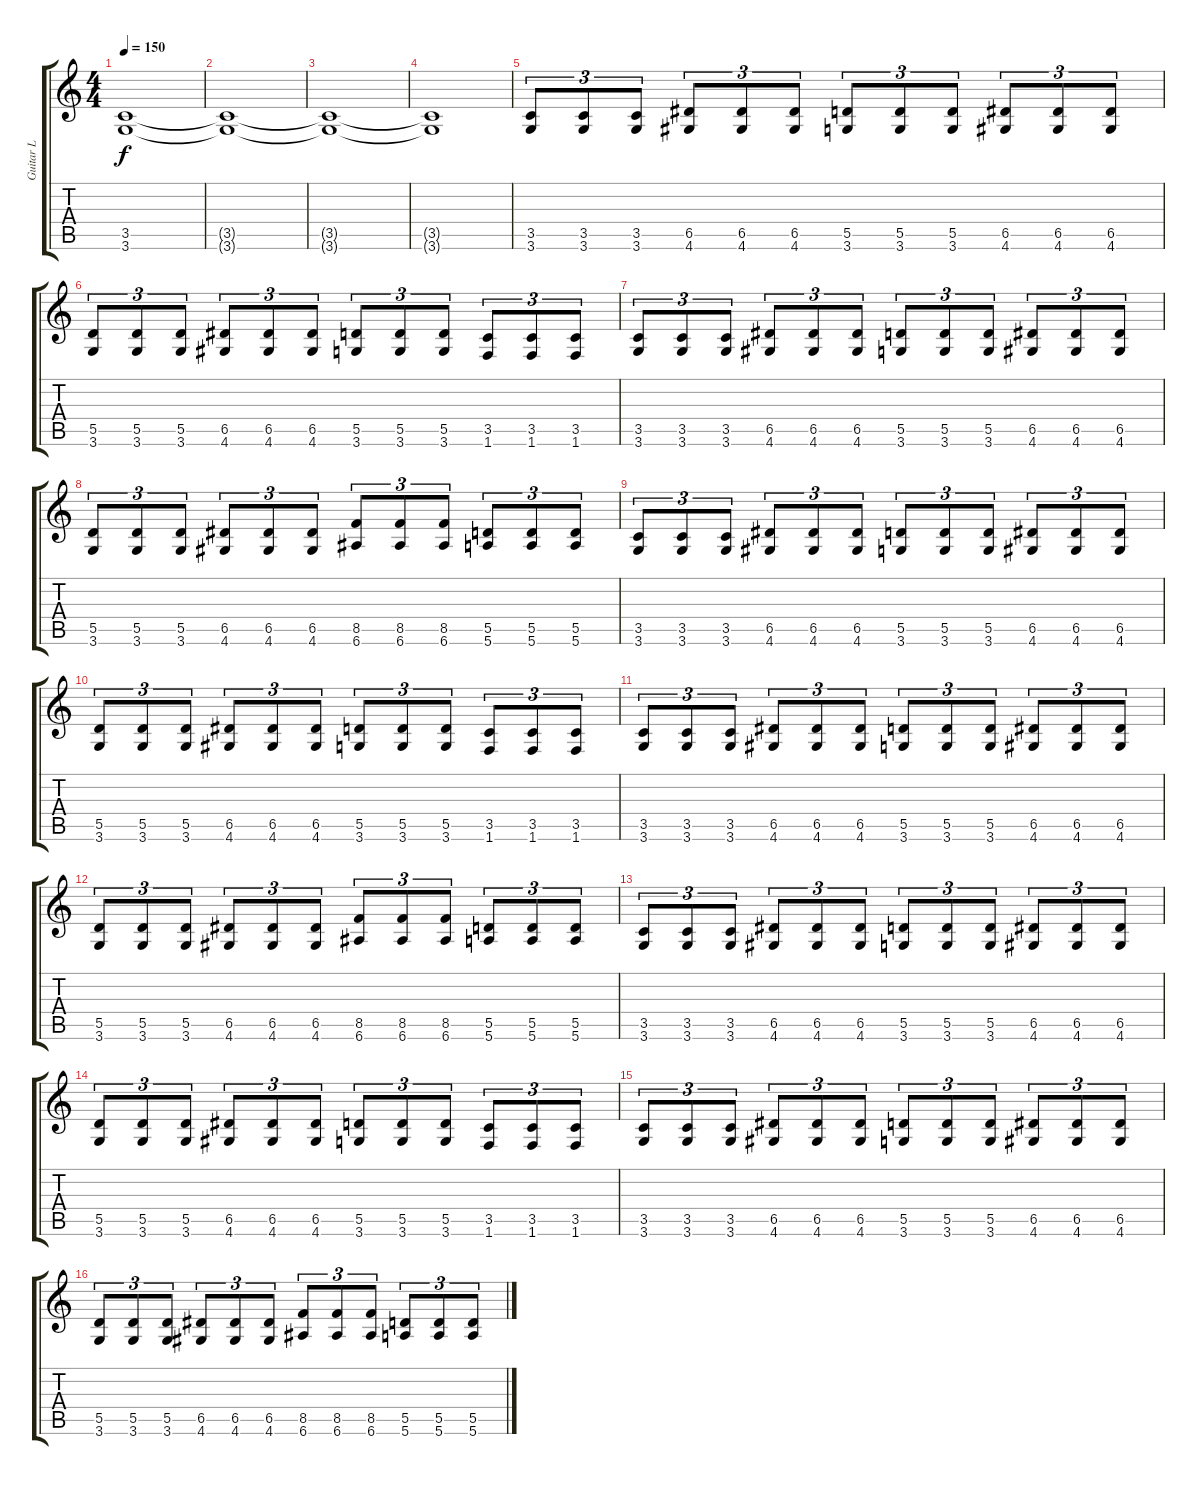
\track ("Guitar L" "Guitar L") {instrument distortionguitar}
\staff {score tabs}
\tuning (E4 B3 G3 D3 A2 E2) {hide}
\ts (4 4)
\tempo 150
\clef g2
\ks c
(3.5 3.6).1{dy f} |
(3.5{t} 3.6{t}).1 |
(3.5{t} 3.6{t}).1 |
(3.5{t} 3.6{t}).1 |
(3.5 3.6).8{tu (3 2)} (3.5 3.6).8{tu (3 2)} (3.5 3.6).8{tu (3 2)} (6.5 4.6).8{tu (3 2)} (6.5 4.6).8{tu (3 2)} (6.5 4.6).8{tu (3 2)} (5.5 3.6).8{tu (3 2)} (5.5 3.6).8{tu (3 2)} (5.5 3.6).8{tu (3 2)} (6.5 4.6).8{tu (3 2)} (6.5 4.6).8{tu (3 2)} (6.5 4.6).8{tu (3 2)} |
(5.5 3.6).8{tu (3 2)} (5.5 3.6).8{tu (3 2)} (5.5 3.6).8{tu (3 2)} (6.5 4.6).8{tu (3 2)} (6.5 4.6).8{tu (3 2)} (6.5 4.6).8{tu (3 2)} (5.5 3.6).8{tu (3 2)} (5.5 3.6).8{tu (3 2)} (5.5 3.6).8{tu (3 2)} (3.5 1.6).8{tu (3 2)} (3.5 1.6).8{tu (3 2)} (3.5 1.6).8{tu (3 2)} |
(3.5 3.6).8{tu (3 2)} (3.5 3.6).8{tu (3 2)} (3.5 3.6).8{tu (3 2)} (6.5 4.6).8{tu (3 2)} (6.5 4.6).8{tu (3 2)} (6.5 4.6).8{tu (3 2)} (5.5 3.6).8{tu (3 2)} (5.5 3.6).8{tu (3 2)} (5.5 3.6).8{tu (3 2)} (6.5 4.6).8{tu (3 2)} (6.5 4.6).8{tu (3 2)} (6.5 4.6).8{tu (3 2)} |
(5.5 3.6).8{tu (3 2)} (5.5 3.6).8{tu (3 2)} (5.5 3.6).8{tu (3 2)} (6.5 4.6).8{tu (3 2)} (6.5 4.6).8{tu (3 2)} (6.5 4.6).8{tu (3 2)} (8.5 6.6).8{tu (3 2)} (8.5 6.6).8{tu (3 2)} (8.5 6.6).8{tu (3 2)} (5.5 5.6).8{tu (3 2)} (5.5 5.6).8{tu (3 2)} (5.5 5.6).8{tu (3 2)} |
(3.5 3.6).8{tu (3 2)} (3.5 3.6).8{tu (3 2)} (3.5 3.6).8{tu (3 2)} (6.5 4.6).8{tu (3 2)} (6.5 4.6).8{tu (3 2)} (6.5 4.6).8{tu (3 2)} (5.5 3.6).8{tu (3 2)} (5.5 3.6).8{tu (3 2)} (5.5 3.6).8{tu (3 2)} (6.5 4.6).8{tu (3 2)} (6.5 4.6).8{tu (3 2)} (6.5 4.6).8{tu (3 2)} |
(5.5 3.6).8{tu (3 2)} (5.5 3.6).8{tu (3 2)} (5.5 3.6).8{tu (3 2)} (6.5 4.6).8{tu (3 2)} (6.5 4.6).8{tu (3 2)} (6.5 4.6).8{tu (3 2)} (5.5 3.6).8{tu (3 2)} (5.5 3.6).8{tu (3 2)} (5.5 3.6).8{tu (3 2)} (3.5 1.6).8{tu (3 2)} (3.5 1.6).8{tu (3 2)} (3.5 1.6).8{tu (3 2)} |
(3.5 3.6).8{tu (3 2)} (3.5 3.6).8{tu (3 2)} (3.5 3.6).8{tu (3 2)} (6.5 4.6).8{tu (3 2)} (6.5 4.6).8{tu (3 2)} (6.5 4.6).8{tu (3 2)} (5.5 3.6).8{tu (3 2)} (5.5 3.6).8{tu (3 2)} (5.5 3.6).8{tu (3 2)} (6.5 4.6).8{tu (3 2)} (6.5 4.6).8{tu (3 2)} (6.5 4.6).8{tu (3 2)} |
(5.5 3.6).8{tu (3 2)} (5.5 3.6).8{tu (3 2)} (5.5 3.6).8{tu (3 2)} (6.5 4.6).8{tu (3 2)} (6.5 4.6).8{tu (3 2)} (6.5 4.6).8{tu (3 2)} (8.5 6.6).8{tu (3 2)} (8.5 6.6).8{tu (3 2)} (8.5 6.6).8{tu (3 2)} (5.5 5.6).8{tu (3 2)} (5.5 5.6).8{tu (3 2)} (5.5 5.6).8{tu (3 2)} |
(3.5 3.6).8{tu (3 2)} (3.5 3.6).8{tu (3 2)} (3.5 3.6).8{tu (3 2)} (6.5 4.6).8{tu (3 2)} (6.5 4.6).8{tu (3 2)} (6.5 4.6).8{tu (3 2)} (5.5 3.6).8{tu (3 2)} (5.5 3.6).8{tu (3 2)} (5.5 3.6).8{tu (3 2)} (6.5 4.6).8{tu (3 2)} (6.5 4.6).8{tu (3 2)} (6.5 4.6).8{tu (3 2)} |
(5.5 3.6).8{tu (3 2)} (5.5 3.6).8{tu (3 2)} (5.5 3.6).8{tu (3 2)} (6.5 4.6).8{tu (3 2)} (6.5 4.6).8{tu (3 2)} (6.5 4.6).8{tu (3 2)} (5.5 3.6).8{tu (3 2)} (5.5 3.6).8{tu (3 2)} (5.5 3.6).8{tu (3 2)} (3.5 1.6).8{tu (3 2)} (3.5 1.6).8{tu (3 2)} (3.5 1.6).8{tu (3 2)} |
(3.5 3.6).8{tu (3 2)} (3.5 3.6).8{tu (3 2)} (3.5 3.6).8{tu (3 2)} (6.5 4.6).8{tu (3 2)} (6.5 4.6).8{tu (3 2)} (6.5 4.6).8{tu (3 2)} (5.5 3.6).8{tu (3 2)} (5.5 3.6).8{tu (3 2)} (5.5 3.6).8{tu (3 2)} (6.5 4.6).8{tu (3 2)} (6.5 4.6).8{tu (3 2)} (6.5 4.6).8{tu (3 2)} |
(5.5 3.6).8{tu (3 2)} (5.5 3.6).8{tu (3 2)} (5.5 3.6).8{tu (3 2)} (6.5 4.6).8{tu (3 2)} (6.5 4.6).8{tu (3 2)} (6.5 4.6).8{tu (3 2)} (8.5 6.6).8{tu (3 2)} (8.5 6.6).8{tu (3 2)} (8.5 6.6).8{tu (3 2)} (5.5 5.6).8{tu (3 2)} (5.5 5.6).8{tu (3 2)} (5.5 5.6).8{tu (3 2)}
